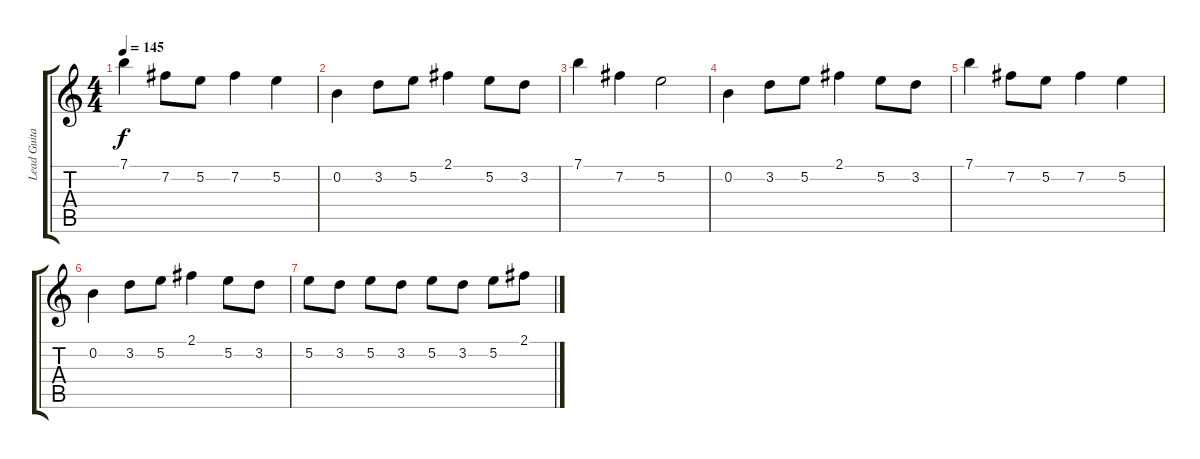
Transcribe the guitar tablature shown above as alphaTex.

\track ("Lead Guitar (Other)" "Lead Guita") {instrument distortionguitar}
\staff {score tabs}
\tuning (E4 B3 G3 D3 A2 E2) {hide}
\ts (4 4)
\tempo 145
\clef g2
\ks c
7.1.4{dy f} 7.2.8 5.2.8 7.2.4 5.2.4 |
0.2.4 3.2.8 5.2.8 2.1.4 5.2.8 3.2.8 |
7.1.4 7.2.4 5.2.2 |
0.2.4 3.2.8 5.2.8 2.1.4 5.2.8 3.2.8 |
7.1.4 7.2.8 5.2.8 7.2.4 5.2.4 |
0.2.4 3.2.8 5.2.8 2.1.4 5.2.8 3.2.8 |
5.2.8 3.2.8 5.2.8 3.2.8 5.2.8 3.2.8 5.2.8 2.1.8
